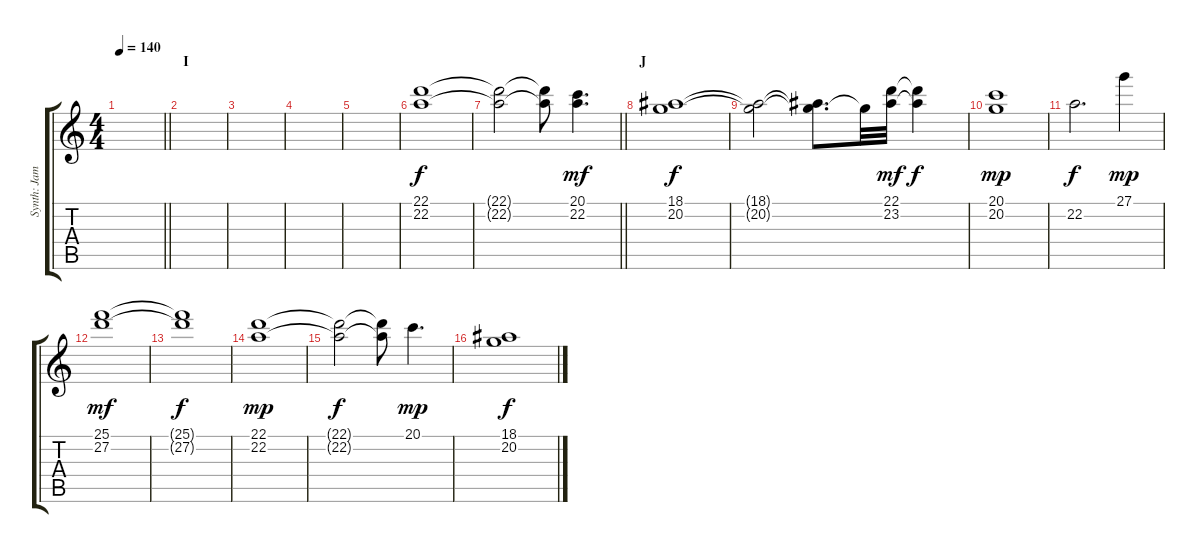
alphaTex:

\track ("Synth: James Howard" "Synth: Jam") {instrument whistle}
\staff {score tabs}
\tuning (E4 B3 G3 D3 A2 E2) {hide}
\ts (4 4)
\tempo 140
\clef g2
\barLineRight lightlight
\ks c
|
\section ("" "I")
|
|
|
|
(22.1 22.2).1 |
\barLineRight lightlight
(22.1{t} 22.2{t}).2{dy f} (22.1{t} 22.2{t}).8 (20.1 22.2).4{d dy mf} |
\section ("" "J")
(18.1 20.2).1{dy f} |
(18.1{t} 20.2{t}).2 (18.1{t} 20.2{t}).8{d} 20.2{t}.32 (22.1 23.2).32{dy mf} (22.1{t} 23.2{t}).4{dy f} |
(20.1 20.2).1{dy mp} |
22.2.2{d dy f} 27.1.4{dy mp} |
(25.1 27.2).1{dy mf} |
(25.1{t} 27.2{t}).1{dy f} |
(22.1 22.2).1{dy mp} |
(22.1{t} 22.2{t}).2{dy f} (22.1{t} 22.2{t}).8 20.1.4{d dy mp} |
(18.1 20.2).1{dy f}
